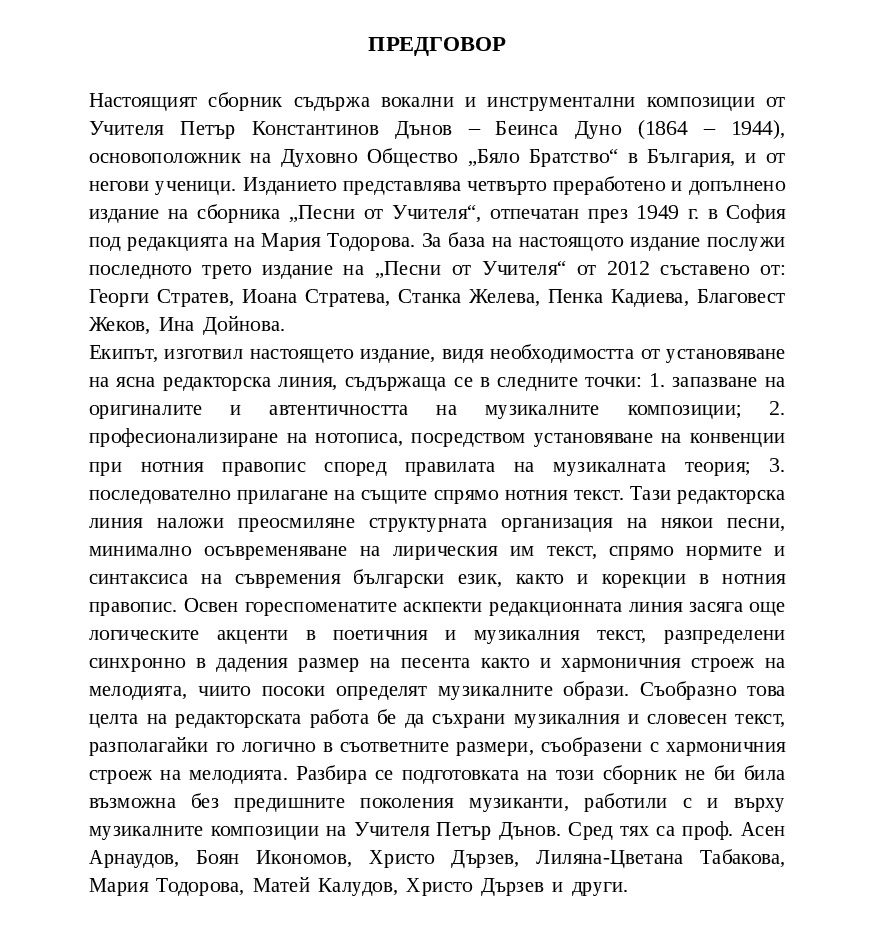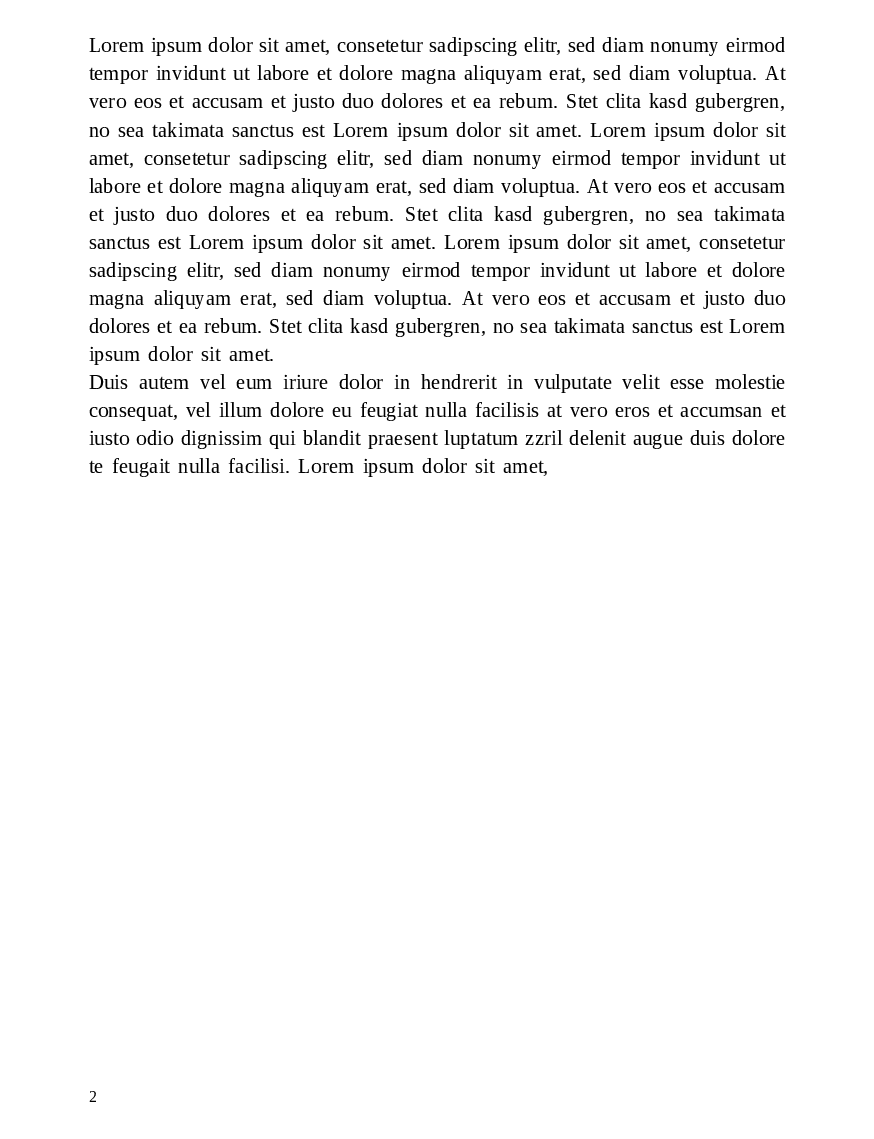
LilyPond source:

\version "2.24.2"

% include paper part and global functions
\include "include/globals.ily"

\bookpart {
  \paper {
    print-all-headers = ##f
    print-page-number = ##t
    print-first-page-number = ##f

    % put page numbers on the bottom
    oddHeaderMarkup = \markup ""
    evenHeaderMarkup = \markup ""
    oddFooterMarkup = \markup
    \fill-line {
      ""
      \if \should-print-page-number \fromproperty #'page:page-number-string
    }
    evenFooterMarkup = \markup
    \fill-line {
      \if \should-print-page-number \fromproperty #'page:page-number-string
      ""
    }

    left-margin = 1.5\cm
    right-margin = 1.5\cm
    top-margin = 1.6\cm
    bottom-margin = 1.2\cm
    ragged-bottom = ##t % do not spread the staves to fill the whole vertical space


  }

  \tocItem \markup "Предговор"
  \markup \fontsize  #+3.0 { \fill-line \bold {"ПРЕДГОВОР"} }


  \markup \fontsize #+2.5 {
    \vspace #1.5 \override #'(baseline-skip . 2.7)
    \justify-string "
   
  Настоящият сборник съдържа вокални и инструментални композиции от Учителя Петър Константинов Дънов – Беинса Дуно (1864 – 1944), основоположник на Духовно Общество „Бяло Братство“ в България, и от негови ученици. Изданието представлява четвърто преработено и допълнено издание на сборника „Песни от Учителя“, отпечатан през 1949 г. в София под редакцията на Мария Тодорова. За база на настоящото издание послужи последното трето издание на „Песни от Учителя“ от 2012 съставено от: Георги Стратев, Иоана Стратева, Станка Желева, Пенка Кадиева, Благовест Жеков, Ина Дойнова.

  Екипът, изготвил настоящето издание, видя необходимостта от установяване на ясна редакторска линия, съдържаща се в следните точки: 1. запазване на оригиналите и автентичността на музикалните композиции; 2. професионализиране на нотописа, посредством установяване на конвенции при нотния правопис според правилата на музикалната теория; 3. последователно прилагане на същите спрямо нотния текст. Тази редакторска линия наложи преосмиляне структурната организация на някои песни, минимално осъвременяване на лирическия им текст, спрямо нормите и синтаксиса на съвремения български език, както и корекции в нотния правопис. Освен гореспоменатите аскпекти редакционната линия засяга още логическите акценти в поетичния и музикалния текст, разпределени синхронно в дадения размер на песента както и хармоничния строеж на мелодията, чиито посоки определят музикалните образи. Съобразно това целта на редакторската работа бе да съхрани музикалния и словесен текст, разполагайки го логично в съответните размери, съобразени с хармоничния строеж на мелодията. Разбира се подготовката на този сборник не би била възможна без предишните поколения музиканти, работили с и върху музикалните композиции на Учителя Петър Дънов. Сред тях са проф. Асен Арнаудов, Боян Икономов, Христо Дързев, Лиляна-Цветана Табакова, Мария Тодорова, Матей Калудов, Христо Дързев и други. 




    
 
  "
  }
  
    \markup \fontsize #+2.5 \override #'(baseline-skip . 2.7) {
    \justify-string "

    Lorem ipsum dolor sit amet, consetetur sadipscing elitr, sed diam nonumy eirmod tempor invidunt ut labore et dolore magna aliquyam erat, sed diam voluptua. At vero eos et accusam et justo duo dolores et ea rebum. Stet clita kasd gubergren, no sea takimata sanctus est Lorem ipsum dolor sit amet. Lorem ipsum dolor sit amet, consetetur sadipscing elitr, sed diam nonumy eirmod tempor invidunt ut labore et dolore magna aliquyam erat, sed diam voluptua. At vero eos et accusam et justo duo dolores et ea rebum. Stet clita kasd gubergren, no sea takimata sanctus est Lorem ipsum dolor sit amet. Lorem ipsum dolor sit amet, consetetur sadipscing elitr, sed diam nonumy eirmod tempor invidunt ut labore et dolore magna aliquyam erat, sed diam voluptua. At vero eos et accusam et justo duo dolores et ea rebum. Stet clita kasd gubergren, no sea takimata sanctus est Lorem ipsum dolor sit amet.   

Duis autem vel eum iriure dolor in hendrerit in vulputate velit esse molestie consequat, vel illum dolore eu feugiat nulla facilisis at vero eros et accumsan et iusto odio dignissim qui blandit praesent luptatum zzril delenit augue duis dolore te feugait nulla facilisi. Lorem ipsum dolor sit amet,
 

   "
  }




} % bookpart

% Più mosso
% „Weiße Bruderschaft“
